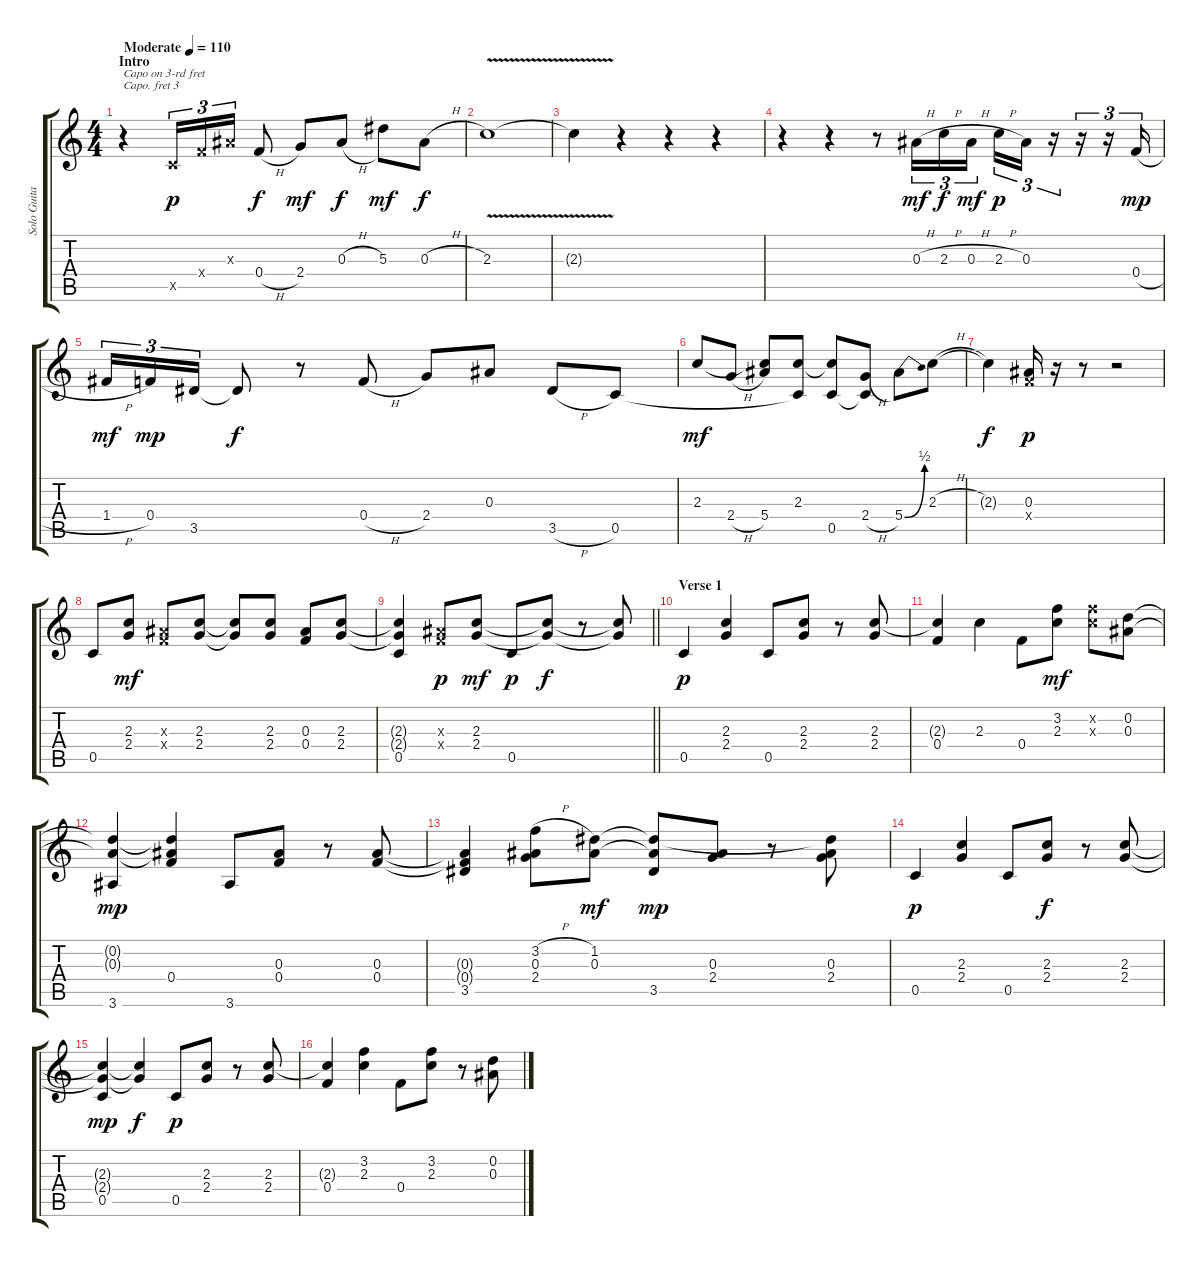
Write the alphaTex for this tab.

\track ("Solo Guitar" "Solo Guita") {instrument electricguitarclean}
\staff {score tabs}
\capo 3
\tuning (E4 B3 G3 D3 A2 E2) {hide}
\ts (4 4)
\section ("" "Intro")
\tempo (110 "Moderate")
\clef g2
\ks c
r.4{txt "Capo on 3-rd fret" dy p instrument electricguitarclean} 0.5{x}.16{tu (3 2)} 0.4{x}.16{tu (3 2)} 0.3{x}.16{tu (3 2)} 0.4{h}.8{dy f} 2.4.8{dy mf} 0.3{h}.8{dy f} 5.3.8{dy mf} 0.3{h}.8{dy f} |
2.3{v}.1 |
2.3{t}.4 r.4 r.4 r.4 |
r.4 r.4 r.8 0.3{h}.16{tu (3 2) dy mf} 2.3{h}.16{tu (3 2) dy f} 0.3{h}.16{tu (3 2) dy mf} 2.3{h}.16{tu (3 2) dy p} 0.3.16{tu (3 2)} r.16{tu (3 2)} r.16{tu (3 2)} r.16{tu (3 2)} 0.4{h}.16{tu (3 2) dy mp} |
1.4{h}.16{tu (3 2) dy mf} 0.4.16{tu (3 2) dy mp} 3.5.16{tu (3 2)} 3.5{t}.8{dy f} r.8 0.4{h}.8 2.4.8 0.3.8 3.5{h}.8 0.5.8 |
2.3.8{dy mf} 2.4{h}.8 (2.3{t} 5.4).8 (2.3 0.5{t}).8 (2.3{t} 0.5).8 (2.4{h} 0.5{t}).8 5.4{be (bend 0 0 60 2)}.8 2.3{h}.8 |
2.3{t}.4{dy f} (0.3 0.4{x}).16{dy p} r.16 r.8 r.2 |
0.5.8 (2.3 2.4).8{dy mf} (0.3{x} 0.4{x}).8 (2.3 2.4).8 (2.3{t} 2.4{t}).8 (2.3 2.4).8 (0.3 0.4).8 (2.3 2.4).8 |
\barLineRight lightlight
(2.3{t} 2.4{t} 0.5).4 (0.3{x} 0.4{x}).8{dy p} (2.3 2.4).8{dy mf} 0.5.8{dy p} (2.3{t} 2.4{t}).8{dy f} r.8 (2.3{t} 2.4{t}).8 |
\section ("" "Verse 1")
0.5.4{dy p} (2.3 2.4).4 0.5.8 (2.3 2.4).8 r.8 (2.3 2.4).8 |
(2.3{t} 0.4).4 2.3.4 0.4.8 (3.2 2.3).8{dy mf} (3.2{x} 2.3{x}).8 (0.2 0.3).8 |
(0.2{t} 0.3{t} 3.6).4{dy mp} (0.2{t} 0.3{t} 0.4).4 3.6.8 (0.3 0.4).8 r.8 (0.3 0.4).8 |
(0.3{t} 0.4{t} 3.5).4 (3.2{h} 0.3 2.4).8 (1.2 0.3).8{dy mf} (1.2{t} 0.3{t} 3.5).8{dy mp} (0.3 2.4).8 r.8 (1.2{t} 0.3 2.4).8 |
0.5.4{dy p} (2.3 2.4).4 0.5.8 (2.3 2.4).8{dy f} r.8 (2.3 2.4).8 |
(2.3{t} 2.4{t} 0.5).4{dy mp} (2.3{t} 2.4{t}).4{dy f} 0.5.8{dy p} (2.3 2.4).8 r.8 (2.3 2.4).8 |
(2.3{t} 0.4).4 (3.2 2.3).4 0.4.8 (3.2 2.3).8 r.8 (0.2 0.3).8
